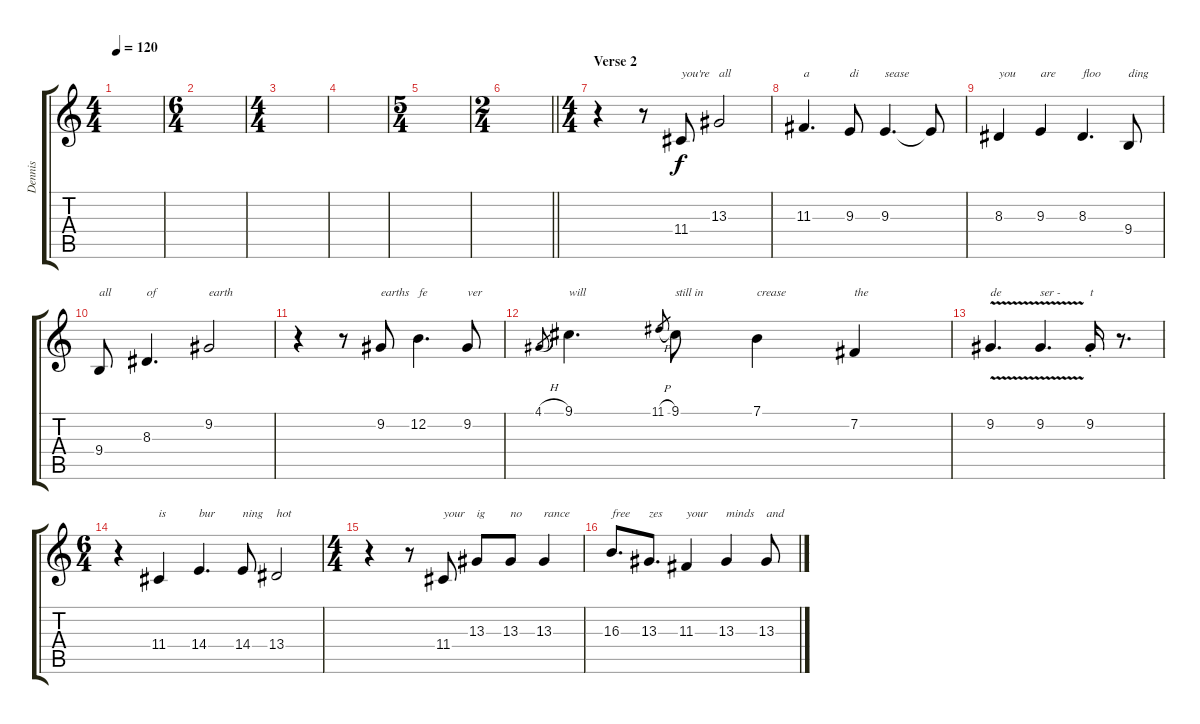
\track ("Dennis" "Dennis") {instrument tenorsax}
\staff {score tabs}
\tuning (E4 B3 G3 D3 A2 E2) {hide}
\ts (4 4)
\tempo 120
\clef g2
\ks c
|
\ts (6 4)
|
\ts (4 4)
|
|
\ts (5 4)
|
\ts (2 4)
\barLineRight lightlight
|
\ts (4 4)
\section ("" "Verse 2")
r.4 r.8 11.4.8{txt "you're"} 13.3.2{txt "all"} |
11.3.4{d txt "a"} 9.3.8{txt "di"} 9.3.4{d txt "sease"} 9.3{t}.8 |
8.3.4{txt "you"} 9.3.4{txt "are"} 8.3.4{d txt "floo"} 9.4.8{txt "ding"} |
9.4.8{txt "all"} 8.3.4{d txt "of"} 9.2.2{txt "earth"} |
r.4 r.8 9.2.8{txt "earths"} 12.2.4{d txt "fe"} 9.2.8{txt "ver"} |
4.1{h}.8{gr} 9.1.4{d txt "will"} 11.1{h}.8{gr} 9.1.8{txt "still in"} 7.1.4{txt "crease"} 7.2.4{txt "the"} |
9.2{v}.4{d txt "de"} 9.2{v}.4{d txt "ser -"} 9.2{st}.16{txt "t"} r.8{d} |
\ts (6 4)
r.4 11.4.4{txt "is"} 14.4.4{d txt "bur"} 14.4.8{txt "ning"} 13.4.2{txt "hot"} |
\ts (4 4)
r.4 r.8 11.4.8{txt "your"} 13.3.8{txt "ig"} 13.3.8{txt "no"} 13.3.4{txt "rance"} |
16.3.8{d txt "free"} 13.3.8{d txt "zes"} 11.3.4{txt "your"} 13.3.4{txt "minds"} 13.3.8{txt "and"}
